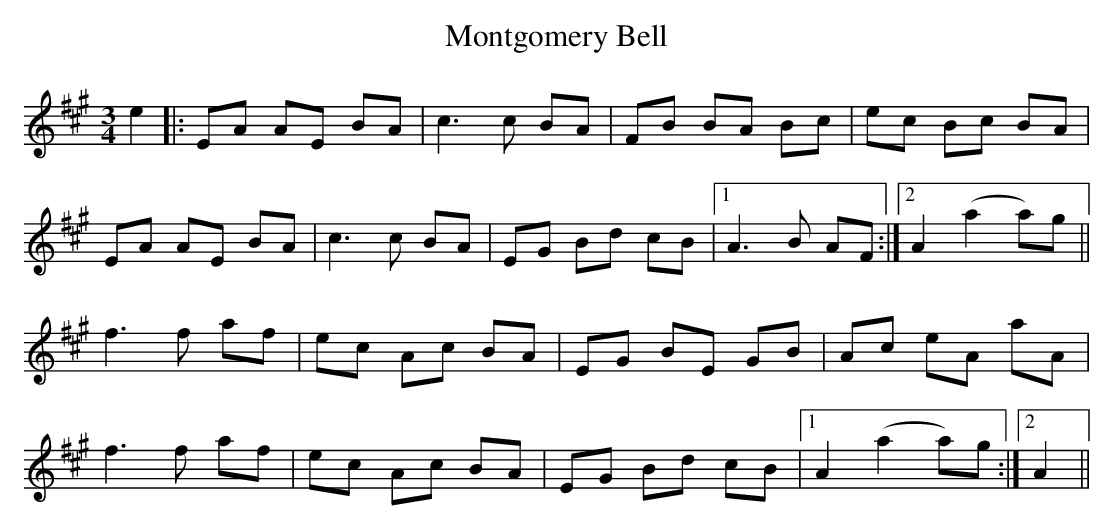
X:1
T: Montgomery Bell
M: 3/4
L: 1/8
K: Amaj
e2|:EA AE BA|c3c BA|FB BA Bc|ec Bc BA|
EA AE BA|c3c BA|EG Bd cB|1 A3B AF:|2 A2 (a2 a)g||
f3f af|ec Ac BA|EG BE GB|Ac eA aA|
f3f af|ec Ac BA|EG Bd cB|1 A2 (a2 a)g:|2 A2||
